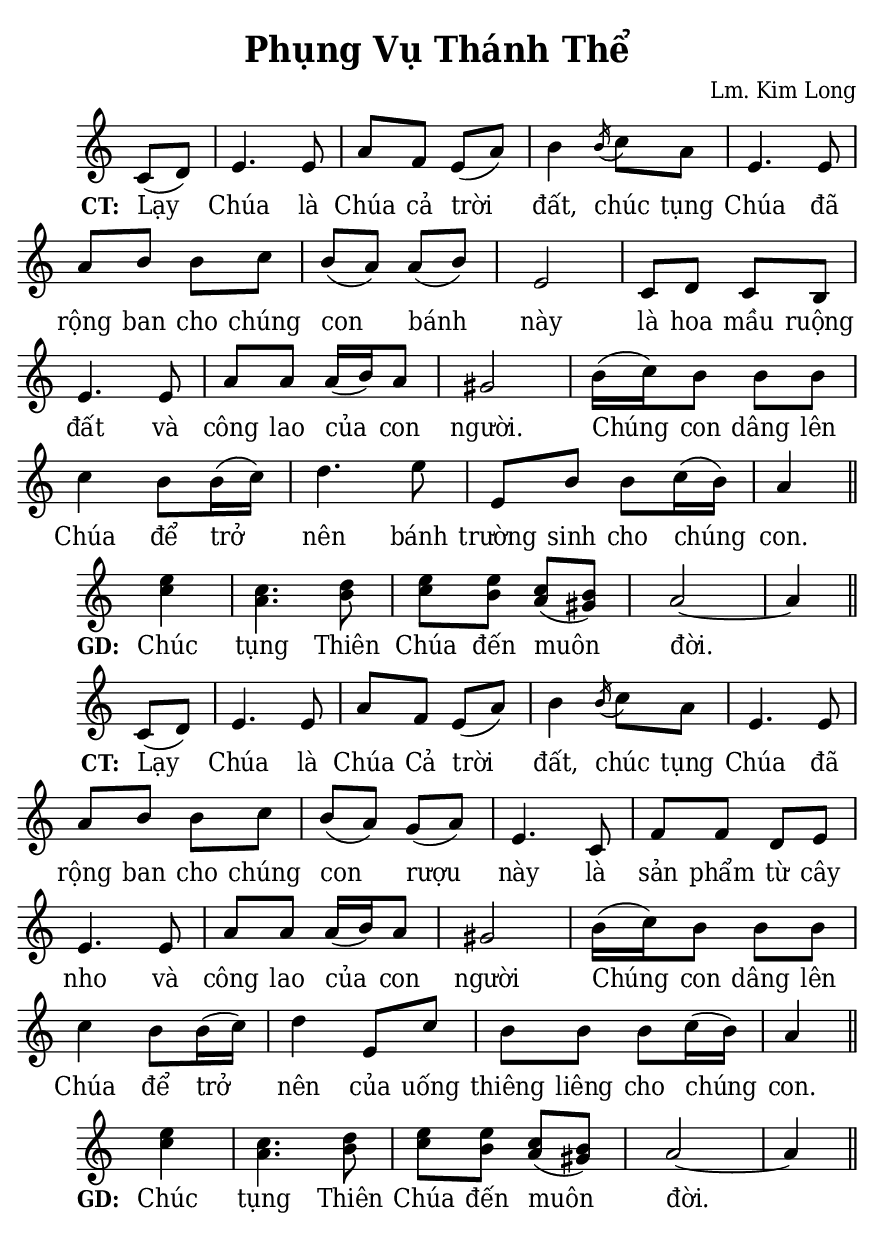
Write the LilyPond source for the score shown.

% Cài đặt chung
\version "2.22.1"
\include "english.ly"

\header {
  title = "Phụng Vụ Thánh Thể"
  composer = "Lm. Kim Long"
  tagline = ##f
}

% Nhạc
nhacMauMot = \relative c' {
  \partial 4 c8 (d) |
  e4. e8 |
  a f e (a) |
  b4 \slashedGrace { b16 ( } c8) a |
  e4. e8 |
  a b b c |
  b (a) a (b) |
  e,2 |
  c8 d c b |
  e4. e8 |
  a a a16 (b) a8 |
  gs2 |
  b16 (c) b8 b b |
  c4 b8 b16 (c) |
  d4. e8 |
  e, b' b c16 (b) |
  a4 \bar "||"
}

nhacMauHai = \relative c'' {
  <<
    {
      \partial 4 e4 |
      c4. d8 |
      e e c (b) |
    }
    {
      c4 |
      a4. b8 |
      c b a (gs)
    }
  >>
  a2 ~ |
  a4 \bar "||"
}

nhacMauBa = \relative c' {
  \partial 4 c8 (d) |
  e4. e8 |
  a f e (a) |
  b4 \slashedGrace { b16 ( } c8) a |
  e4. e8 |
  a b b c |
  b (a) g (a) |
  e4. c8 |
  f f d e |
  e4. e8 |
  a a a16 (b) a8 |
  gs2 |
  b16 (c) b8 b b |
  c4 b8 b16 (c) |
  d4 e,8 c' |
  b b b c16 (b) |
  a4 \bar "||"
}

% Lời
loiMauMot = \lyricmode {
  \set stanza = "CT: "
  Lạy Chúa là Chúa cả trời đất,
  chúc tụng Chúa đã rộng ban cho chúng con bánh này
  là hoa mầu ruộng đất và công lao của con người.
  Chúng con dâng lên Chúa
  để trở nên bánh trường sinh cho chúng con.
}

loiMauHai = \lyricmode {
  \set stanza = "GD: "
  Chúc tụng Thiên Chúa đến muôn đời.
}

loiMauBa = \lyricmode {
  \set stanza = "CT: "
  Lạy Chúa là Chúa Cả trời đất,
  chúc tụng Chúa đã rộng ban cho chúng con rượu này
  là sản phẩm từ cây nho và công lao của con người
  Chúng con dâng lên Chúa
  để trở nên của uống thiêng liêng cho chúng con.
}

% Dàn trang
\paper {
  #(set-paper-size "a5")
  top-margin = 3\mm
  bottom-margin = 3\mm
  left-margin = 3\mm
  right-margin = 3\mm
  indent = #0
  #(define fonts
	 (make-pango-font-tree "Deja Vu Serif Condensed"
	 		       "Deja Vu Serif Condensed"
			       "Deja Vu Serif Condensed"
			       (/ 20 20)))
  print-page-number = ##f
  page-count = 1
}

TongNhip = {
  \key c \major \time 2/4
  \set Timing.beamExceptions = #'()
  \set Timing.baseMoment = #(ly:make-moment 1/4)
}

% Đổi kích thước nốt cho bè phụ
notBePhu =
#(define-music-function (font-size music) (number? ly:music?)
   (for-some-music
     (lambda (m)
       (if (music-is-of-type? m 'rhythmic-event)
           (begin
             (set! (ly:music-property m 'tweaks)
                   (cons `(font-size . ,font-size)
                         (ly:music-property m 'tweaks)))
             #t)
           #f))
     music)
   music)

\score {
  <<
    \new Staff \with {
      \remove "Time_signature_engraver"
    }
    <<
        \clef treble
        \new Voice = beSop {
          \TongNhip \nhacMauMot
        }
      \new Lyrics \lyricsto beSop \loiMauMot
    >>
  >>
  \layout {
    indent = 10
    \override Lyrics.LyricSpace.minimum-distance = #1
    \override Score.BarNumber.break-visibility = ##(#f #f #f)
    \override Score.SpacingSpanner.uniform-stretching = ##t
  }
}

\score {
  <<
    \new Staff \with {
      \remove "Time_signature_engraver"
    }
    <<
        \clef treble
        \new Voice = beSop {
          \TongNhip \nhacMauHai
        }
      \new Lyrics \lyricsto beSop \loiMauHai
    >>
  >>
  \layout {
    indent = 10
    ragged-right = ##f
    \override Lyrics.LyricSpace.minimum-distance = #1.5
    \override Score.BarNumber.break-visibility = ##(#f #f #f)
    \override Score.SpacingSpanner.uniform-stretching = ##t
  }
}

\score {
  <<
    \new Staff \with {
      \remove "Time_signature_engraver"
    }
    <<
        \clef treble
        \new Voice = beSop {
          \TongNhip \nhacMauBa
        }
      \new Lyrics \lyricsto beSop \loiMauBa
    >>
  >>
  \layout {
    indent = 10
    \override Lyrics.LyricSpace.minimum-distance = #1
    \override Score.BarNumber.break-visibility = ##(#f #f #f)
    \override Score.SpacingSpanner.uniform-stretching = ##t
  }
}

\score {
  <<
    \new Staff \with {
      \remove "Time_signature_engraver"
    }
    <<
        \clef treble
        \new Voice = beSop {
          \TongNhip \nhacMauHai
        }
      \new Lyrics \lyricsto beSop \loiMauHai
    >>
  >>
  \layout {
    indent = 10
    ragged-right = ##f
    \override Lyrics.LyricSpace.minimum-distance = #1
    \override Score.BarNumber.break-visibility = ##(#f #f #f)
    \override Score.SpacingSpanner.uniform-stretching = ##t
  }
}
